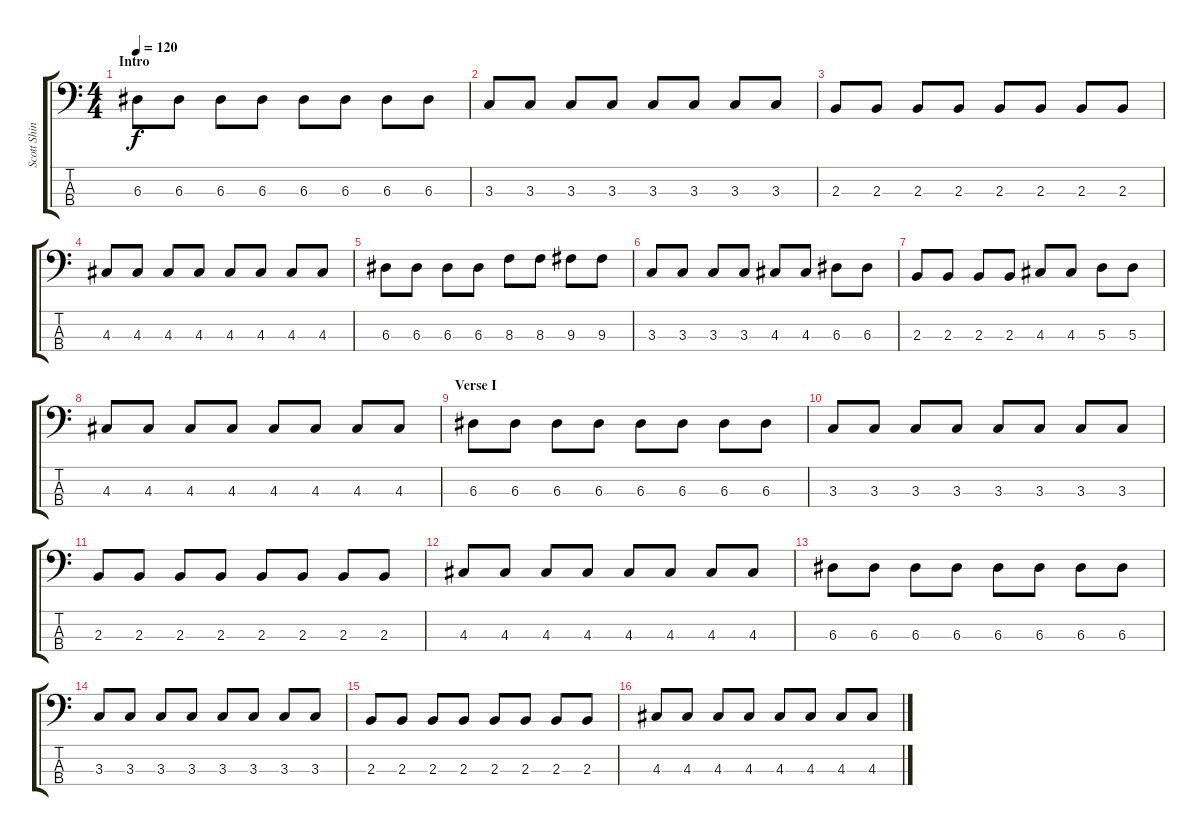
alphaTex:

\track ("Scott Shiner" "Scott Shin") {instrument electricbassfinger}
\staff {score tabs}
\tuning (G2 D2 A1 E1) {hide}
\ts (4 4)
\section ("" "Intro")
\tempo 120
\clef f4
\ks c
6.3.8{dy f instrument electricbassfinger} 6.3.8 6.3.8 6.3.8 6.3.8 6.3.8 6.3.8 6.3.8 |
3.3.8 3.3.8 3.3.8 3.3.8 3.3.8 3.3.8 3.3.8 3.3.8 |
2.3.8 2.3.8 2.3.8 2.3.8 2.3.8 2.3.8 2.3.8 2.3.8 |
4.3.8 4.3.8 4.3.8 4.3.8 4.3.8 4.3.8 4.3.8 4.3.8 |
6.3.8 6.3.8 6.3.8 6.3.8 8.3.8 8.3.8 9.3.8 9.3.8 |
3.3.8 3.3.8 3.3.8 3.3.8 4.3.8 4.3.8 6.3.8 6.3.8 |
2.3.8 2.3.8 2.3.8 2.3.8 4.3.8 4.3.8 5.3.8 5.3.8 |
4.3.8 4.3.8 4.3.8 4.3.8 4.3.8 4.3.8 4.3.8 4.3.8 |
\section ("" "Verse I")
6.3.8 6.3.8 6.3.8 6.3.8 6.3.8 6.3.8 6.3.8 6.3.8 |
3.3.8 3.3.8 3.3.8 3.3.8 3.3.8 3.3.8 3.3.8 3.3.8 |
2.3.8 2.3.8 2.3.8 2.3.8 2.3.8 2.3.8 2.3.8 2.3.8 |
4.3.8 4.3.8 4.3.8 4.3.8 4.3.8 4.3.8 4.3.8 4.3.8 |
6.3.8 6.3.8 6.3.8 6.3.8 6.3.8 6.3.8 6.3.8 6.3.8 |
3.3.8 3.3.8 3.3.8 3.3.8 3.3.8 3.3.8 3.3.8 3.3.8 |
2.3.8 2.3.8 2.3.8 2.3.8 2.3.8 2.3.8 2.3.8 2.3.8 |
4.3.8 4.3.8 4.3.8 4.3.8 4.3.8 4.3.8 4.3.8 4.3.8
